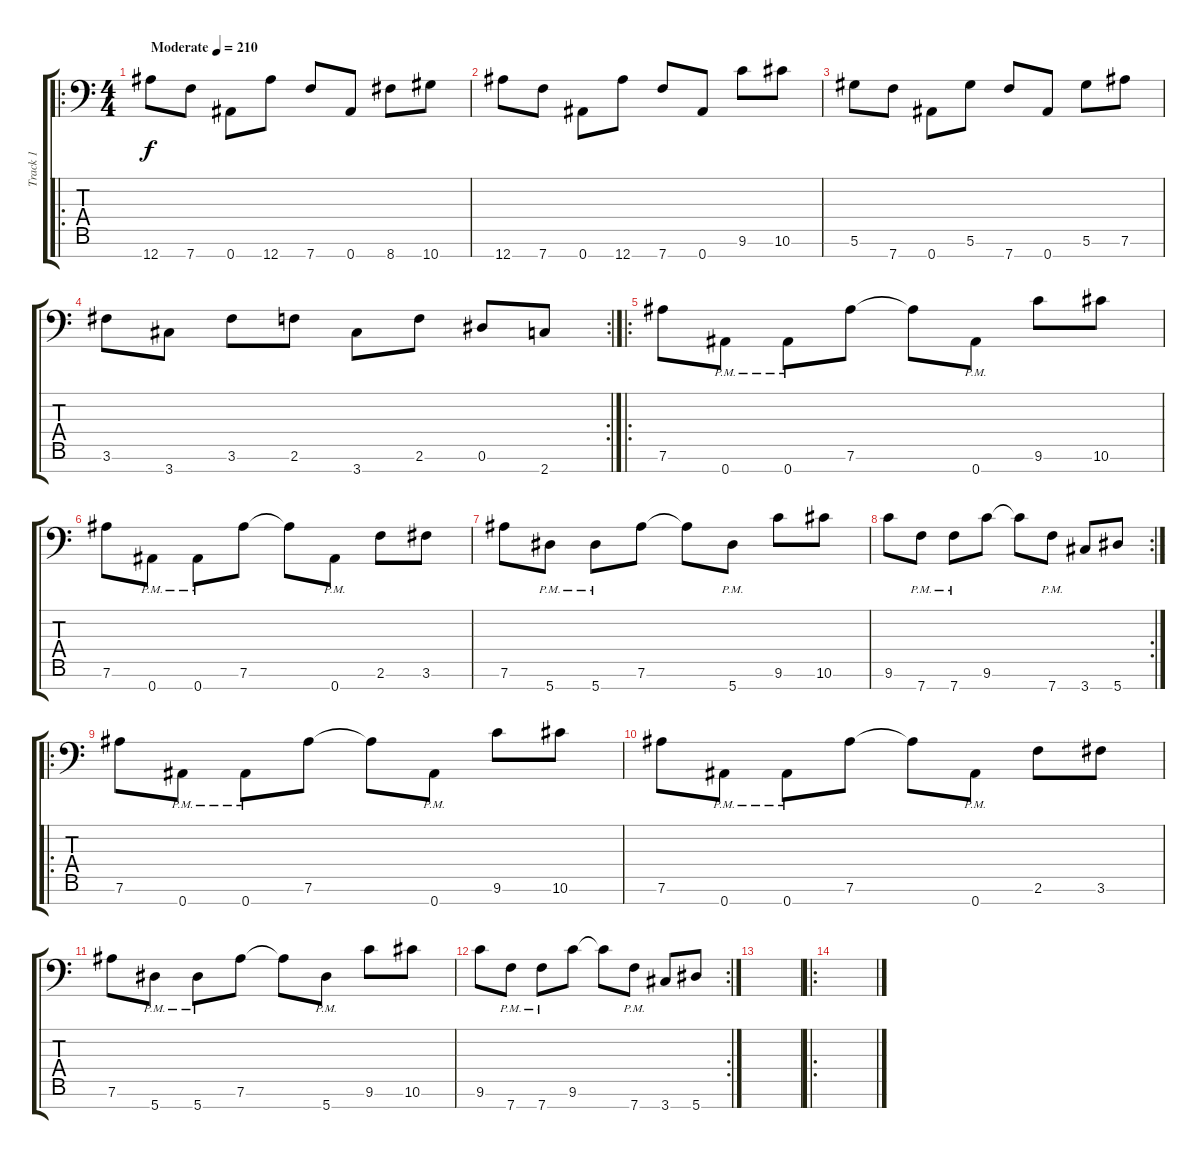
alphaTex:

\track ("Track 1" "Track 1") {instrument distortionguitar}
\staff {score tabs}
\tuning (Eb4 Bb3 Gb3 Db3 Ab2 Eb2 Bb1) {hide}
\ro
\ts (4 4)
\tempo (210 "Moderate")
\clef f4
\ks c
12.7.8{dy f instrument distortionguitar} 7.7.8 0.7.8 12.7.8 7.7.8 0.7.8 8.7.8 10.7.8 |
12.7.8 7.7.8 0.7.8 12.7.8 7.7.8 0.7.8 9.6.8 10.6.8 |
5.6.8 7.7.8 0.7.8 5.6.8 7.7.8 0.7.8 5.6.8 7.6.8 |
\rc 2
3.6.8 3.7.8 3.6.8 2.6.8 3.7.8 2.6.8 0.6.8 2.7.8 |
\ro
7.6.8 0.7{pm}.8 0.7{pm}.8 7.6.8 7.6{t}.8 0.7{pm}.8 9.6.8 10.6.8 |
7.6.8 0.7{pm}.8 0.7{pm}.8 7.6.8 7.6{t}.8 0.7{pm}.8 2.6.8 3.6.8 |
7.6.8 5.7{pm}.8 5.7{pm}.8 7.6.8 7.6{t}.8 5.7{pm}.8 9.6.8 10.6.8 |
\rc 2
9.6.8 7.7{pm}.8 7.7{pm}.8 9.6.8 9.6{t}.8 7.7{pm}.8 3.7.8 5.7.8 |
\ro
7.6.8 0.7{pm}.8 0.7{pm}.8 7.6.8 7.6{t}.8 0.7{pm}.8 9.6.8 10.6.8 |
7.6.8 0.7{pm}.8 0.7{pm}.8 7.6.8 7.6{t}.8 0.7{pm}.8 2.6.8 3.6.8 |
7.6.8 5.7{pm}.8 5.7{pm}.8 7.6.8 7.6{t}.8 5.7{pm}.8 9.6.8 10.6.8 |
\rc 2
9.6.8 7.7{pm}.8 7.7{pm}.8 9.6.8 9.6{t}.8 7.7{pm}.8 3.7.8 5.7.8 |
|
\ro
